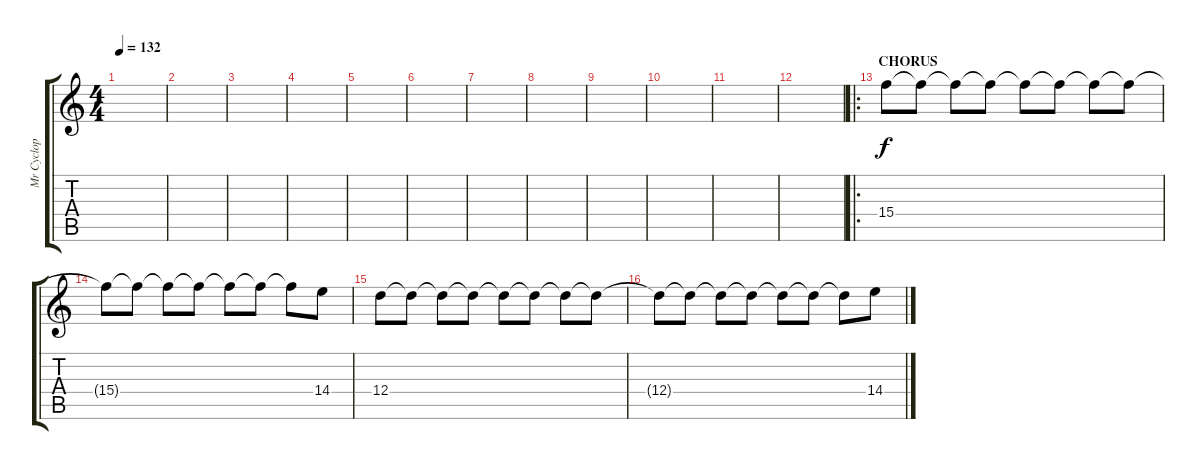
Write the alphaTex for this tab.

\track ("Mr Cyclop" "Mr Cyclop") {instrument overdrivenguitar}
\staff {score tabs}
\tuning (E4 B3 G3 D3 A2 D2) {hide}
\ts (4 4)
\tempo 132
\clef g2
\ks c
|
|
|
|
|
|
|
|
|
|
|
|
\ro
\section ("" "CHORUS")
15.4.8{volume 12 balance 0 instrument stringensemble1} 15.4{t}.8 15.4{t}.8 15.4{t}.8 15.4{t}.8 15.4{t}.8 15.4{t}.8 15.4{t}.8 |
15.4{t}.8 15.4{t}.8 15.4{t}.8 15.4{t}.8 15.4{t}.8 15.4{t}.8 15.4{t}.8 14.4.8 |
12.4.8 12.4{t}.8 12.4{t}.8 12.4{t}.8 12.4{t}.8 12.4{t}.8 12.4{t}.8 12.4{t}.8 |
12.4{t}.8 12.4{t}.8 12.4{t}.8 12.4{t}.8 12.4{t}.8 12.4{t}.8 12.4{t}.8 14.4.8
